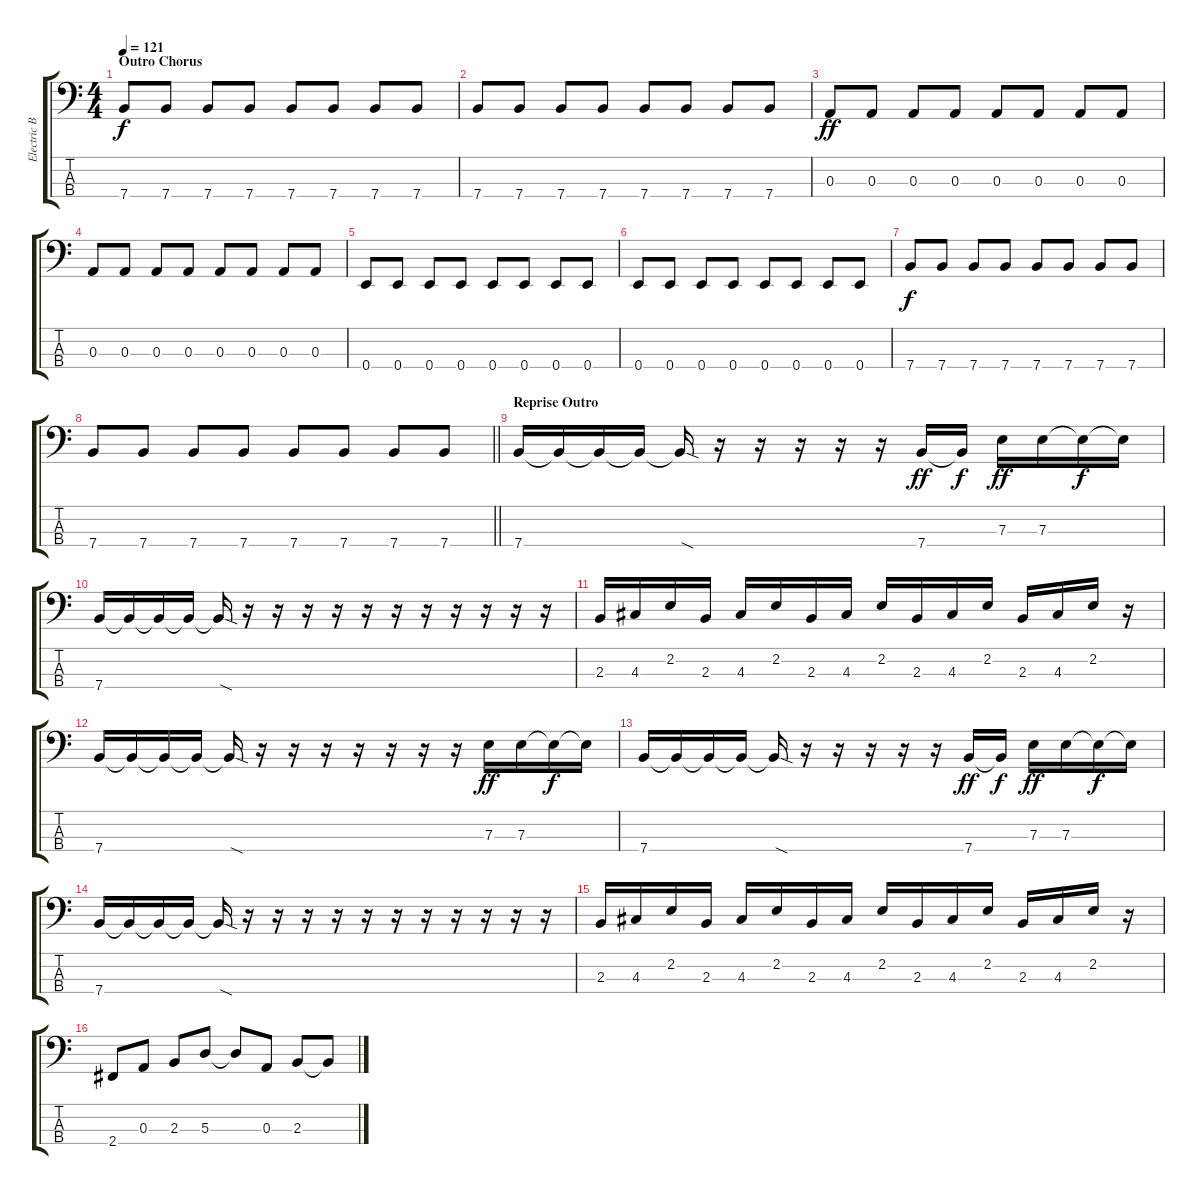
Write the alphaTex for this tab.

\track ("Electric Bass" "Electric B") {instrument electricbassfinger}
\staff {score tabs}
\tuning (G2 D2 A1 E1) {hide}
\ts (4 4)
\section ("" "Outro Chorus")
\tempo 121
\clef f4
\ks c
7.4.8{dy f} 7.4.8 7.4.8 7.4.8 7.4.8 7.4.8 7.4.8 7.4.8 |
7.4.8 7.4.8 7.4.8 7.4.8 7.4.8 7.4.8 7.4.8 7.4.8 |
0.3.8{dy ff} 0.3.8 0.3.8 0.3.8 0.3.8 0.3.8 0.3.8 0.3.8 |
0.3.8 0.3.8 0.3.8 0.3.8 0.3.8 0.3.8 0.3.8 0.3.8 |
0.4.8 0.4.8 0.4.8 0.4.8 0.4.8 0.4.8 0.4.8 0.4.8 |
0.4.8 0.4.8 0.4.8 0.4.8 0.4.8 0.4.8 0.4.8 0.4.8 |
7.4.8{dy f} 7.4.8 7.4.8 7.4.8 7.4.8 7.4.8 7.4.8 7.4.8 |
\barLineRight lightlight
7.4.8 7.4.8 7.4.8 7.4.8 7.4.8 7.4.8 7.4.8 7.4.8 |
\section ("" "Reprise Outro")
7.4.16 7.4{t}.16 7.4{t}.16 7.4{t}.16 7.4{sod t}.16 r.16 r.16 r.16 r.16 r.16 7.4.16{dy ff} 7.4{t}.16{dy f} 7.3.16{dy ff} 7.3.16 7.3{t}.16{dy f} 7.3{t}.16 |
7.4.16 7.4{t}.16 7.4{t}.16 7.4{t}.16 7.4{sod t}.16 r.16 r.16 r.16 r.16 r.16 r.16 r.16 r.16 r.16 r.16 r.16 |
2.3.16 4.3.16 2.2.16 2.3.16 4.3.16 2.2.16 2.3.16 4.3.16 2.2.16 2.3.16 4.3.16 2.2.16 2.3.16 4.3.16 2.2.16 r.16 |
7.4.16 7.4{t}.16 7.4{t}.16 7.4{t}.16 7.4{sod t}.16 r.16 r.16 r.16 r.16 r.16 r.16 r.16 7.3.16{dy ff} 7.3.16 7.3{t}.16{dy f} 7.3{t}.16 |
7.4.16 7.4{t}.16 7.4{t}.16 7.4{t}.16 7.4{sod t}.16 r.16 r.16 r.16 r.16 r.16 7.4.16{dy ff} 7.4{t}.16{dy f} 7.3.16{dy ff} 7.3.16 7.3{t}.16{dy f} 7.3{t}.16 |
7.4.16 7.4{t}.16 7.4{t}.16 7.4{t}.16 7.4{sod t}.16 r.16 r.16 r.16 r.16 r.16 r.16 r.16 r.16 r.16 r.16 r.16 |
2.3.16 4.3.16 2.2.16 2.3.16 4.3.16 2.2.16 2.3.16 4.3.16 2.2.16 2.3.16 4.3.16 2.2.16 2.3.16 4.3.16 2.2.16 r.16 |
2.4.8 0.3.8 2.3.8 5.3.8 5.3{t}.8 0.3.8 2.3.8 2.3{t}.8
